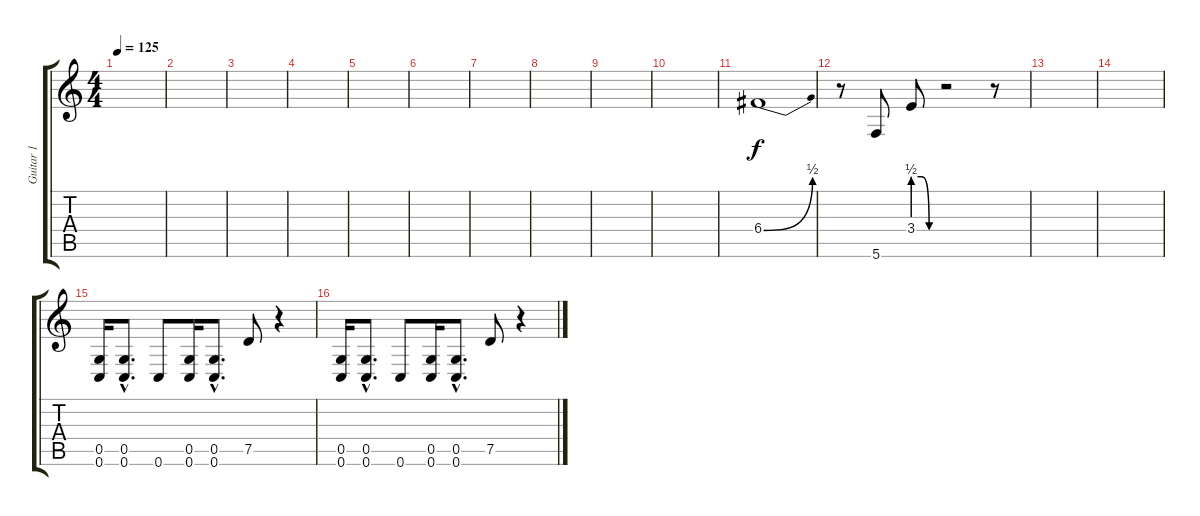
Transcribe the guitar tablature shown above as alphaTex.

\track ("Guitar 1" "Guitar 1") {instrument distortionguitar}
\staff {score tabs}
\tuning (D4 A3 F3 C3 G2 C2) {hide}
\ts (4 4)
\tempo 125
\clef g2
\ks c
|
|
|
|
|
|
|
|
|
|
6.4{be (bend 0 0 60 2)}.1 |
r.8 5.6.8 3.4{be (custom 0 2 20 2 40 0 60 0)}.8 r.2 r.8 |
|
|
(0.5 0.6).16 (0.5{hac} 0.6{hac}).8{d} 0.6.8 (0.5 0.6).16 (0.5{hac} 0.6{hac}).8{d} 7.5.8 r.4 |
(0.5 0.6).16 (0.5{hac} 0.6{hac}).8{d} 0.6.8 (0.5 0.6).16 (0.5{hac} 0.6{hac}).8{d} 7.5.8 r.4
